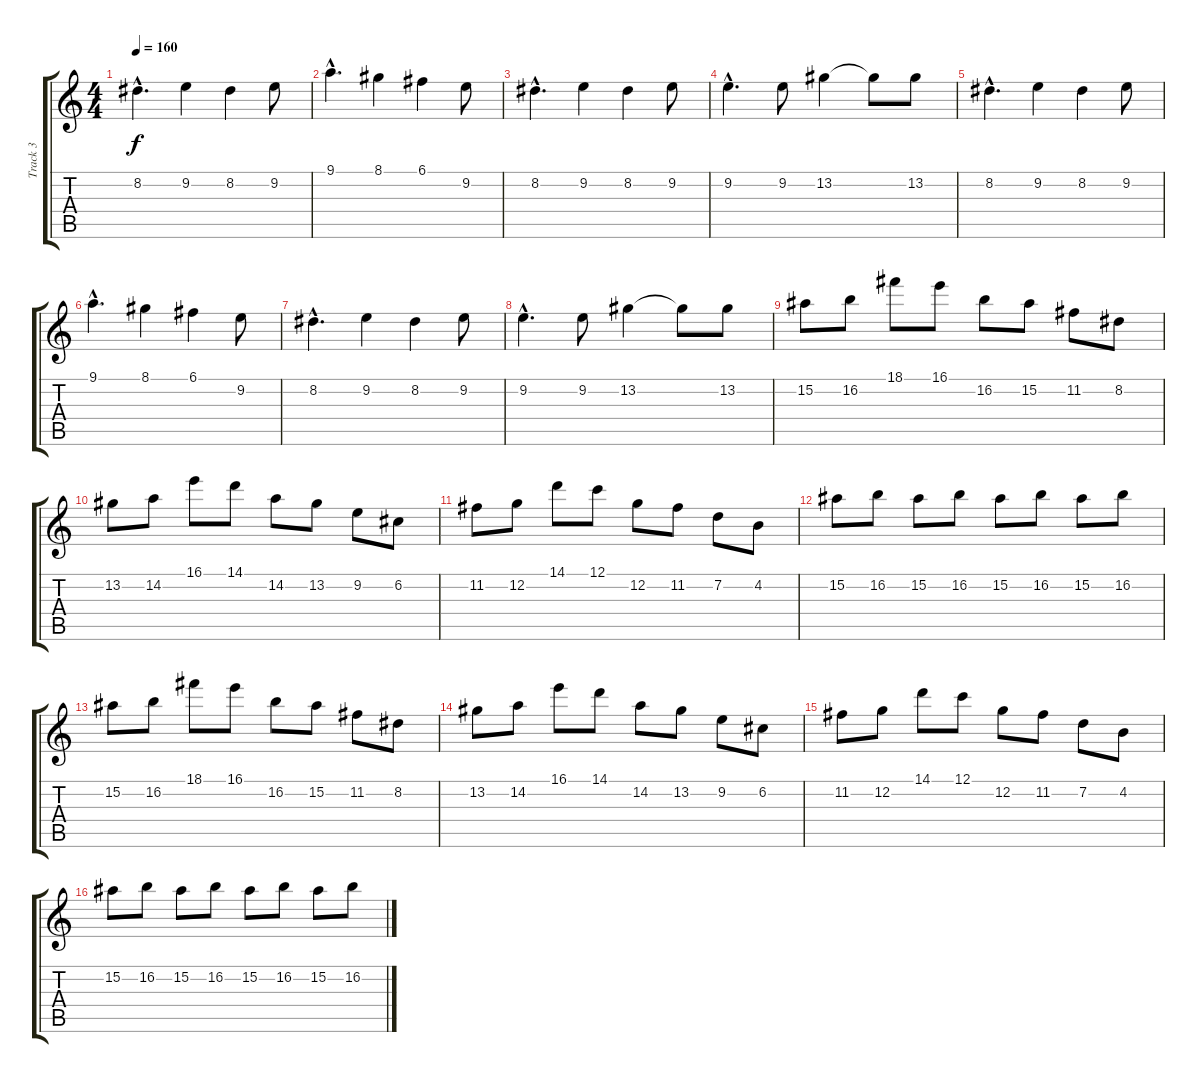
\track ("Track 3" "Track 3") {instrument overdrivenguitar}
\staff {score tabs}
\tuning (C4 G3 Eb3 Bb2 F2 C2) {hide}
\ts (4 4)
\tempo 160
\clef g2
\ks c
8.2{hac}.4{d dy f} 9.2.4 8.2.4 9.2.8 |
9.1{hac}.4{d} 8.1.4 6.1.4 9.2.8 |
8.2{hac}.4{d} 9.2.4 8.2.4 9.2.8 |
9.2{hac}.4{d} 9.2.8 13.2.4 13.2{t}.8 13.2.8 |
8.2{hac}.4{d} 9.2.4 8.2.4 9.2.8 |
9.1{hac}.4{d} 8.1.4 6.1.4 9.2.8 |
8.2{hac}.4{d} 9.2.4 8.2.4 9.2.8 |
9.2{hac}.4{d} 9.2.8 13.2.4 13.2{t}.8 13.2.8 |
15.2.8 16.2.8 18.1.8 16.1.8 16.2.8 15.2.8 11.2.8 8.2.8 |
13.2.8 14.2.8 16.1.8 14.1.8 14.2.8 13.2.8 9.2.8 6.2.8 |
11.2.8 12.2.8 14.1.8 12.1.8 12.2.8 11.2.8 7.2.8 4.2.8 |
15.2.8 16.2.8 15.2.8 16.2.8 15.2.8 16.2.8 15.2.8 16.2.8 |
15.2.8 16.2.8 18.1.8 16.1.8 16.2.8 15.2.8 11.2.8 8.2.8 |
13.2.8 14.2.8 16.1.8 14.1.8 14.2.8 13.2.8 9.2.8 6.2.8 |
11.2.8 12.2.8 14.1.8 12.1.8 12.2.8 11.2.8 7.2.8 4.2.8 |
15.2.8 16.2.8 15.2.8 16.2.8 15.2.8 16.2.8 15.2.8 16.2.8
